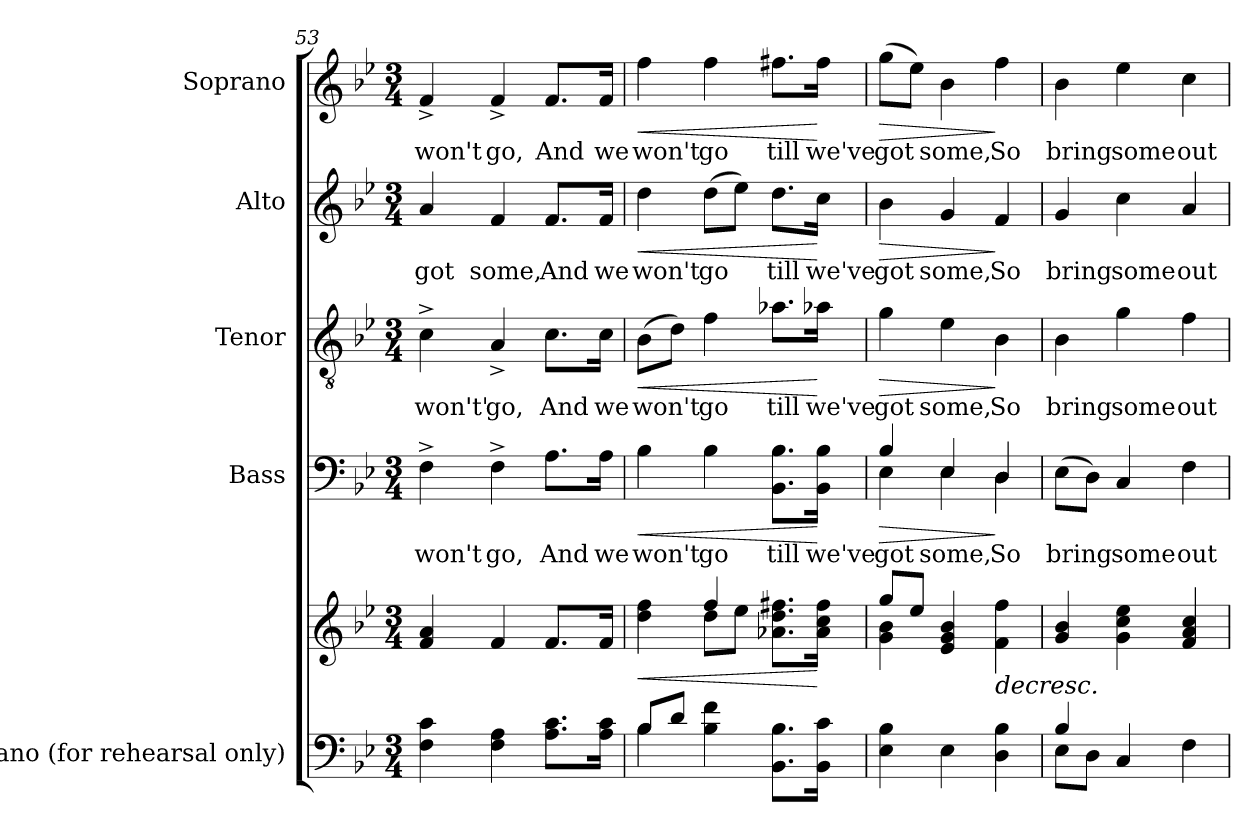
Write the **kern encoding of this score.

**kern	**kern	**dynam	**kern	**text	**dynam	**kern	**text	**dynam	**kern	**text	**dynam	**kern	**text	**dynam
*part5	*part5	*part5	*part4	*part4	*part4	*part3	*part3	*part3	*part2	*part2	*part2	*part1	*part1	*part1
*staff6	*staff5	*staff5/6	*staff4	*staff4	*staff4	*staff3	*staff3	*staff3	*staff2	*staff2	*staff2	*staff1	*staff1	*staff1
*I"Piano (for rehearsal  only)	*	*	*I"Bass	*	*	*I"Tenor	*	*	*I"Alto	*	*	*I"Soprano	*	*
*I'Pno.	*	*	*I'B.	*	*	*I'T.	*	*	*I'A.	*	*	*I'S.	*	*
*clefF4	*clefG2	*	*clefF4	*	*	*clefGv2	*	*	*clefG2	*	*	*clefG2	*	*
*	*	*	*	*	*	*ITrd7c12	*	*	*	*	*	*	*	*
*k[b-e-]	*k[b-e-]	*	*k[b-e-]	*	*	*k[b-e-]	*	*	*k[b-e-]	*	*	*k[b-e-]	*	*
*B-:	*B-:	*	*B-:	*	*	*B-:	*	*	*B-:	*	*	*B-:	*	*
*M3/4	*M3/4	*	*M3/4	*	*	*M3/4	*	*	*M3/4	*	*	*M3/4	*	*
=53	=53	=53	=53	=53	=53	=53	=53	=53	=53	=53	=53	=53	=53	=53
!	!	!	!	!LO:LY:b:color=#000000	!	!	!	!	!	!	!	!	!	!
!	!	!	!	!	!	!	!LO:LY:b:color=#000000	!	!	!	!	!	!	!
!	!	!	!	!	!	!	!	!	!	!LO:LY:b:color=#000000	!	!	!	!
!	!	!	!	!	!	!	!	!	!	!	!	!	!LO:LY:b:color=#000000	!
4Fi\ 4ci	4fi/ 4ai	.	4F^i\	won't	.	4C^i\	won't'	.	4ai/	got	.	4f^i/	won't	.
!	!	!	!	!LO:LY:b:color=#000000	!	!	!	!	!	!	!	!	!	!
!	!	!	!	!	!	!	!LO:LY:b:color=#000000	!	!	!	!	!	!	!
!	!	!	!	!	!	!	!	!	!	!LO:LY:b:color=#000000	!	!	!	!
!	!	!	!	!	!	!	!	!	!	!	!	!	!LO:LY:b:color=#000000	!
4Fi\ 4Ai	4fi/	.	4F^i\	go,	.	4AA^i/	go,	.	4fi/	some,	.	4f^i/	go,	.
!	!	!	!	!LO:LY:b:color=#000000	!	!	!	!	!	!	!	!	!	!
!	!	!	!	!	!	!	!LO:LY:b:color=#000000	!	!	!	!	!	!	!
!	!	!	!	!	!	!	!	!	!	!LO:LY:b:color=#000000	!	!	!	!
!	!	!	!	!	!	!	!	!	!	!	!	!	!LO:LY:b:color=#000000	!
8.Ai\ 8.ciL	8.fi/L	.	8.Ai\L	And	.	8.Ci\L	And	.	8.fi/L	And	.	8.fi/L	And	.
!	!	!	!	!LO:LY:b:color=#000000	!	!	!	!	!	!	!	!	!	!
!	!	!	!	!	!	!	!LO:LY:b:color=#000000	!	!	!	!	!	!	!
!	!	!	!	!	!	!	!	!	!	!LO:LY:b:color=#000000	!	!	!	!
!	!	!	!	!	!	!	!	!	!	!	!	!	!LO:LY:b:color=#000000	!
16Ai\ 16ciJk	16fi/Jk	.	16Ai\Jk	we	.	16Ci\Jk	we	.	16fi/Jk	we	.	16fi/Jk	we	.
=54	=54	=54	=54	=54	=54	=54	=54	=54	=54	=54	=54	=54	=54	=54
*^	*	*	*	*	*	*	*	*	*	*	*	*	*	*
!	!	!	!LO:HP:b	!	!	!	!	!	!	!	!	!	!	!	!
*	*	*^	*	*	*	*	*	*	*	*	*	*	*	*	*
!	!	!	!	!	!	!LO:LY:b:color=#000000	!LO:HP:b	!	!	!	!	!	!	!	!	!
!	!	!	!	!	!	!	!	!	!LO:LY:b:color=#000000	!LO:HP:b	!	!	!	!	!	!
!	!	!	!	!	!	!	!	!	!	!	!	!LO:LY:b:color=#000000	!LO:HP:b	!	!	!
!	!	!	!	!	!	!	!	!	!	!	!	!	!	!	!LO:LY:b:color=#000000	!LO:HP:b
8B-i/L	4B-i\	4ddi\ 4ffi	4ryy	<	4B-i\	won't	<	(8BB-i\L	won't	<	4ddi\	won't	<	4ffi\	won't	<
8di/J	.	.	.	.	.	.	.	8Di\J)	.	.	.	.	.	.	.	.
!	!	!	!	!	!	!LO:LY:b:color=#000000	!	!	!	!	!	!	!	!	!	!
!	!	!	!	!	!	!	!	!	!LO:LY:b:color=#000000	!	!	!	!	!	!	!
!	!	!	!	!	!	!	!	!	!	!	!	!LO:LY:b:color=#000000	!	!	!	!
!	!	!	!	!	!	!	!	!	!	!	!	!	!	!	!LO:LY:b:color=#000000	!
2ryy	4B-i\ 4fi	4ffi/	8ddi\L	.	4B-i\	go	.	4Fi\	go	.	(8ddi\L	go	.	4ffi\	go	.
.	.	.	8ee-i\J	.	.	.	.	.	.	.	8ee-i\J)	.	.	.	.	.
!	!	!	!	!	!	!LO:LY:b:color=#000000	!	!	!	!	!	!	!	!	!	!
!	!	!	!	!	!	!	!	!	!LO:LY:b:color=#000000	!	!	!	!	!	!	!
!	!	!	!	!	!	!	!	!	!	!	!	!LO:LY:b:color=#000000	!	!	!	!
!	!	!	!	!	!	!	!	!	!	!	!	!	!	!	!LO:LY:b:color=#000000	!
.	8.BB-i\ 8.B-iL	8.a-Xi\ 8.ddi 8.ff#XiL	4ryy	.	8.BB-i\ 8.B-iL	till	.	8.A-Xi\L	till	.	8.ddi\L	till	.	8.ff#Xi\L	till	.
!	!	!	!	!	!	!LO:LY:b:color=#000000	!	!	!	!	!	!	!	!	!	!
!	!	!	!	!	!	!	!	!	!LO:LY:b:color=#000000	!	!	!	!	!	!	!
!	!	!	!	!	!	!	!	!	!	!	!	!LO:LY:b:color=#000000	!	!	!	!
!	!	!	!	!	!	!	!	!	!	!	!	!	!	!	!LO:LY:b:color=#000000	!
.	16BB-i\ 16ciJk	16a-i\ 16cci 16ff#iJk	.	[	16BB-i\ 16B-iJk	we've	[	16A-Xi\Jk	we've	[	16cci\Jk	we've	[	16ff#i\Jk	we've	[
*v	*v	*	*	*	*	*	*	*	*	*	*	*	*	*	*	*
!!LO:PB:g=z
=55	=55	=55	=55	=55	=55	=55	=55	=55	=55	=55	=55	=55	=55	=55	=55
*^	*	*	*	*	*	*	*	*	*	*	*	*	*	*	*
!	!	!	!	!	!	!LO:LY:b:color=#000000	!LO:HP:b	!	!	!	!	!	!	!	!	!
*v	*v	*	*	*	*^	*	*	*	*	*	*	*	*	*	*	*
*^	*	*	*	*	*	*	*	*	*	*	*	*	*	*	*	*
!	!	!	!	!	!	!	!	!	!	!LO:LY:b:color=#000000	!LO:HP:b	!	!	!	!	!	!
*v	*v	*	*	*	*	*	*	*	*	*	*	*	*	*	*	*	*
*^	*	*	*	*	*	*	*	*	*	*	*	*	*	*	*	*
!	!	!	!	!	!	!	!	!	!	!	!	!	!LO:LY:b:color=#000000	!LO:HP:b	!	!	!
*v	*v	*	*	*	*	*	*	*	*	*	*	*	*	*	*	*	*
*^	*	*	*	*	*	*	*	*	*	*	*	*	*	*	*	*
!	!	!	!	!	!	!	!	!	!	!	!	!	!	!	!	!LO:LY:b:color=#000000	!LO:HP:b
*v	*v	*	*	*	*	*	*	*	*	*	*	*	*	*	*	*	*
4E-i\ 4B-i	8ggi/L	4gi\ 4b-i	.	4B-i/	4E-i\	got	>	4Gi\	got	>	4b-i\	got	>	(8ggi\L	got	>
.	8ee-i/J	.	.	.	.	.	.	.	.	.	.	.	.	8ee-i\J)	.	.
!	!	!	!	!	!	!LO:LY:b:color=#000000	!	!	!	!	!	!	!	!	!	!
!	!	!	!	!	!	!	!	!	!LO:LY:b:color=#000000	!	!	!	!	!	!	!
!	!	!	!	!	!	!	!	!	!	!	!	!LO:LY:b:color=#000000	!	!	!	!
!	!	!	!	!	!	!	!	!	!	!	!	!	!	!	!LO:LY:b:color=#000000	!
4E-i\	4e-i/ 4gi 4b-i	2ryy	]	4E-i/	4E-i\	some,	.	4E-i\	some,	.	4gi/	some,	.	4b-i\	some,	.
!	!	!	!LO:HP:b	!	!	!	!	!	!	!	!	!	!	!	!	!
!	!	!	!	!	!	!LO:LY:b:color=#000000	!	!	!	!	!	!	!	!	!	!
!	!	!	!	!	!	!	!	!	!LO:LY:b:color=#000000	!	!	!	!	!	!	!
!	!	!	!	!	!	!	!	!	!	!	!	!LO:LY:b:color=#000000	!	!	!	!
!	!	!	!	!	!	!	!	!	!	!	!	!	!	!	!LO:LY:b:color=#000000	!
4Di\ 4B-i	4fi\ 4ffi	.	>	4Di/	4Di\	So	]	4BB-i\	So	]	4fi/	So	]	4ffi\	So	]
*	*v	*v	*	*	*	*	*	*	*	*	*	*	*	*	*	*
*	*	*	*v	*v	*	*	*	*	*	*	*	*	*	*	*
=56	=56	=56	=56	=56	=56	=56	=56	=56	=56	=56	=56	=56	=56	=56
*^	*	*	*	*	*	*	*	*	*	*	*	*	*	*
*	*	*	*	*^	*	*	*	*	*	*	*	*	*	*	*
!	!	!	!	!	!	!LO:LY:b:color=#000000	!	!	!	!	!	!	!	!	!	!
*	*	*	*	*v	*v	*	*	*	*	*	*	*	*	*	*	*
*	*	*	*	*^	*	*	*	*	*	*	*	*	*	*	*
!	!	!	!	!	!	!	!	!	!LO:LY:b:color=#000000	!	!	!	!	!	!	!
*	*	*	*	*v	*v	*	*	*	*	*	*	*	*	*	*	*
*	*	*	*	*^	*	*	*	*	*	*	*	*	*	*	*
!	!	!	!	!	!	!	!	!	!	!	!	!LO:LY:b:color=#000000	!	!	!	!
*	*	*	*	*v	*v	*	*	*	*	*	*	*	*	*	*	*
*	*	*	*	*^	*	*	*	*	*	*	*	*	*	*	*
!	!	!	!	!	!	!	!	!	!	!	!	!	!	!	!LO:LY:b:color=#000000	!
*	*	*	*	*v	*v	*	*	*	*	*	*	*	*	*	*	*
4B-i/	8E-i\L	4gi/ 4b-i	.	(8E-i\L	bring	.	4BB-i\	bring	.	4gi/	bring	.	4b-i\	bring	.
.	8Di\J	.	.	8Di\J)	.	.	.	.	.	.	.	.	.	.	.
!	!	!	!	!	!LO:LY:b:color=#000000	!	!	!	!	!	!	!	!	!	!
!	!	!	!	!	!	!	!	!LO:LY:b:color=#000000	!	!	!	!	!	!	!
!	!	!	!	!	!	!	!	!	!	!	!LO:LY:b:color=#000000	!	!	!	!
!	!	!	!	!	!	!	!	!	!	!	!	!	!	!LO:LY:b:color=#000000	!
4Ci/	2ryy	4gi\ 4cci 4ee-i	.	4Ci/	some	.	4Gi\	some	.	4cci\	some	.	4ee-i\	some	.
!	!	!	!	!	!LO:LY:b:color=#000000	!	!	!	!	!	!	!	!	!	!
!	!	!	!	!	!	!	!	!LO:LY:b:color=#000000	!	!	!	!	!	!	!
!	!	!	!	!	!	!	!	!	!	!	!LO:LY:b:color=#000000	!	!	!	!
!	!	!	!	!	!	!	!	!	!	!	!	!	!	!LO:LY:b:color=#000000	!
4Fi\	.	4fi/ 4ai 4cci	.	4Fi\	out	.	4Fi\	out	.	4ai/	out	.	4cci\	out	.
*v	*v	*	*	*	*	*	*	*	*	*	*	*	*	*	*
=	=	=	=	=	=	=	=	=	=	=	=	=	=	=
*-	*-	*-	*-	*-	*-	*-	*-	*-	*-	*-	*-	*-	*-	*-
